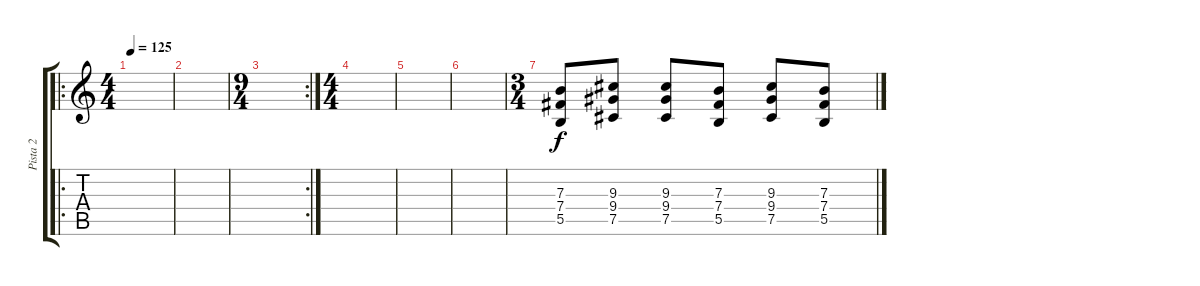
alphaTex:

\track ("Pista 2" "Pista 2") {instrument distortionguitar}
\staff {score tabs}
\tuning (Db4 Ab3 E3 B2 Gb2 B1) {hide}
\ro
\ts (4 4)
\tempo 125
\clef g2
\ks c
|
|
\rc 2
\ts (9 4)
|
\ts (4 4)
|
|
|
\ts (3 4)
(7.3 7.4 5.5).8 (9.3 9.4 7.5).8 (9.3 9.4 7.5).8 (7.3 7.4 5.5).8 (9.3 9.4 7.5).8 (7.3 7.4 5.5).8
